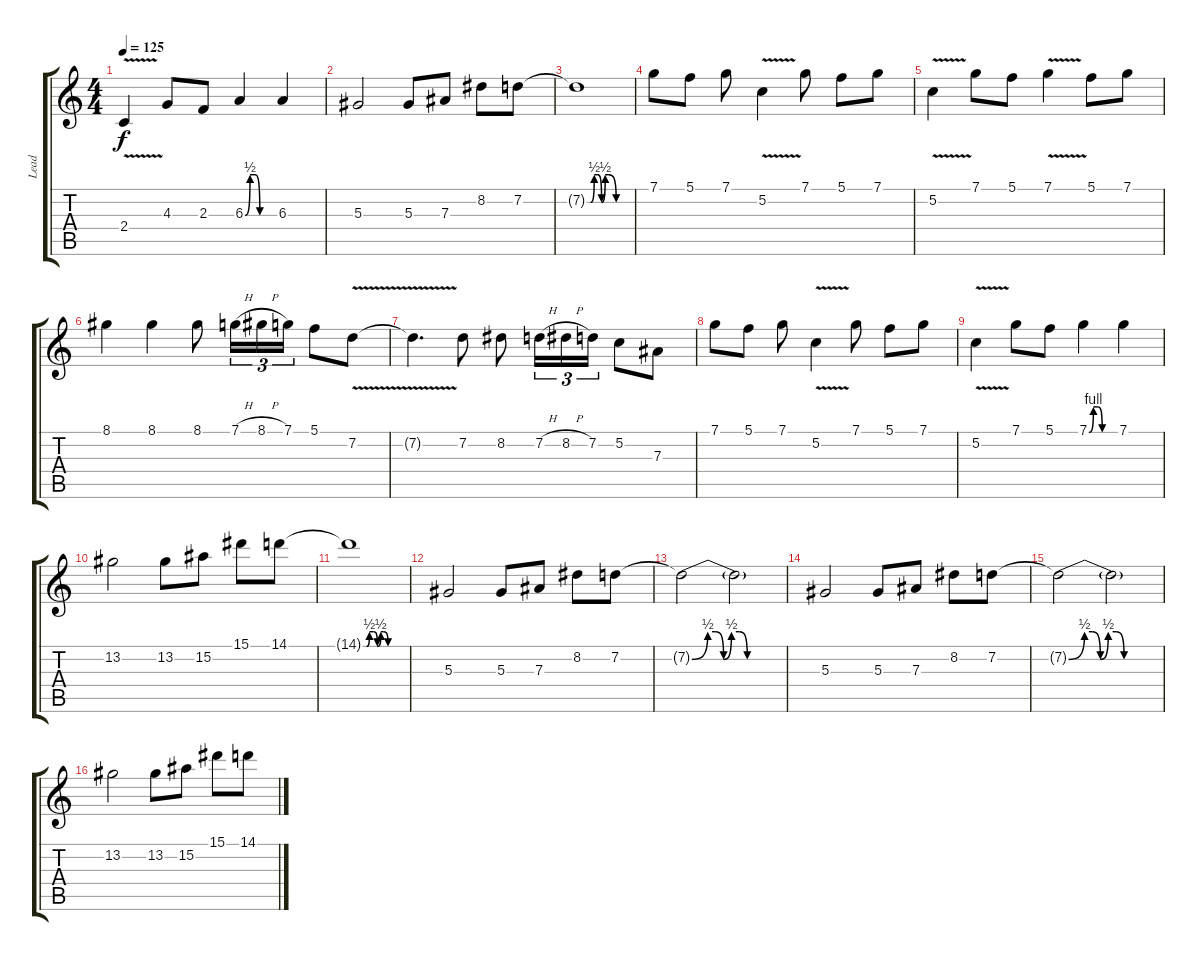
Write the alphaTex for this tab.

\track ("Lead" "Lead") {instrument distortionguitar}
\staff {score tabs}
\tuning (C4 G3 Eb3 Bb2 F2 C2) {hide}
\ts (4 4)
\tempo 125
\clef g2
\ks c
2.4{v}.4{dy f} 4.3.8 2.3.8 6.3{be (custom 0 0 10 2 20 2 30 0 60 0)}.4 6.3.4 |
5.3.2 5.3.8 7.3.8 8.2.8 7.2.8 |
7.2{be (custom 0 0 5 0 10 2 15 2 20 0 25 2 30 2 40 0 50 0 60 0) t}.1 |
7.1.8 5.1.8 7.1.8 5.2{v}.4 7.1.8 5.1.8 7.1.8 |
5.2{v}.4 7.1.8 5.1.8 7.1{v}.4 5.1.8 7.1.8 |
8.1.4 8.1.4 8.1.8 7.1{h}.16{tu (3 2)} 8.1{h}.16{tu (3 2)} 7.1.16{tu (3 2)} 5.1.8 7.2{v}.8 |
7.2{v t}.4{d} 7.2.8 8.2.8 7.2{h}.16{tu (3 2)} 8.2{h}.16{tu (3 2)} 7.2.16{tu (3 2)} 5.2.8 7.3.8 |
7.1.8 5.1.8 7.1.8 5.2{v}.4 7.1.8 5.1.8 7.1.8 |
5.2{v}.4 7.1.8 5.1.8 7.1{be (custom 0 0 10 4 20 4 30 0 60 0)}.4 7.1.4 |
13.2.2 13.2.8 15.2.8 15.1.8 14.1.8 |
14.1{be (custom 0 0 5 0 9 2 15 2 20 0 25 2 29 2 35 0 60 0) t}.1 |
5.3.2 5.3.8 7.3.8 8.2.8 7.2.8 |
7.2{be (custom 0 0 10 2 15 2 20 0 25 2 30 2 35 0 60 0) t}.2 7.2{t}.2 |
5.3.2 5.3.8 7.3.8 8.2.8 7.2.8 |
7.2{be (custom 0 0 10 2 15 2 20 0 25 2 30 2 35 0 60 0) t}.2 7.2{t}.2 |
13.2.2 13.2.8 15.2.8 15.1.8 14.1.8
